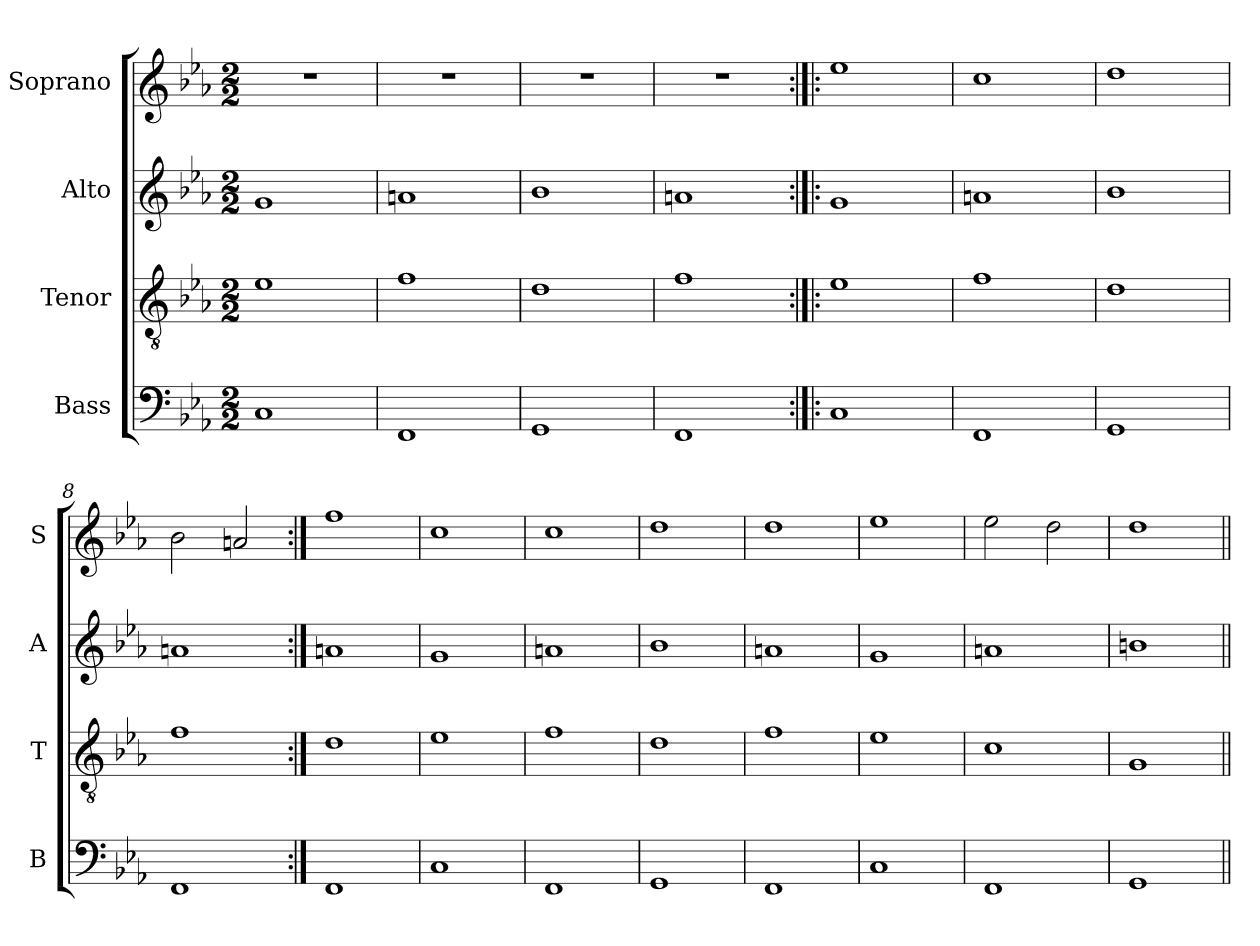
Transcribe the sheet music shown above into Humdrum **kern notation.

**kern	**kern	**kern	**kern
*part4	*part3	*part2	*part1
*staff4	*staff3	*staff2	*staff1
*I"Bass	*I"Tenor	*I"Alto	*I"Soprano
*I'B	*I'T	*I'A	*I'S
*clefF4	*clefGv2	*clefG2	*clefG2
*k[b-e-a-]	*k[b-e-a-]	*k[b-e-a-]	*k[b-e-a-]
*c:	*c:	*c:	*c:
*M2/2	*M2/2	*M2/2	*M2/2
=1	=1	=1	=1
1C	1e-	1g	1r
=2	=2	=2	=2
1FF	1f	1an	1r
=3	=3	=3	=3
1GG	1d	1b-	1r
=4	=4	=4	=4
1FF	1f	1an	1r
=5:|!|:	=5:|!|:	=5:|!|:	=5:|!|:
1C	1e-	1g	1ee-
=6	=6	=6	=6
1FF	1f	1an	1cc
!!LO:LB:g=z
=7	=7	=7	=7
1GG	1d	1b-	1dd
=8	=8	=8	=8
1FF	1f	1an	2b-\
.	.	.	2an/
=9:|!	=9:|!	=9:|!	=9:|!
1FF	1d	1an	1ff
=10	=10	=10	=10
1C	1e-	1g	1cc
=11	=11	=11	=11
1FF	1f	1an	1cc
=12	=12	=12	=12
1GG	1d	1b-	1dd
=13	=13	=13	=13
1FF	1f	1an	1dd
!!LO:PB:g=z
=14	=14	=14	=14
1C	1e-	1g	1ee-
=15	=15	=15	=15
1FF	1c	1an	2ee-\
.	.	.	2dd\
=16	=16	=16	=16
1GG	1G	1bn	1dd
=||	=||	=||	=||
*-	*-	*-	*-
